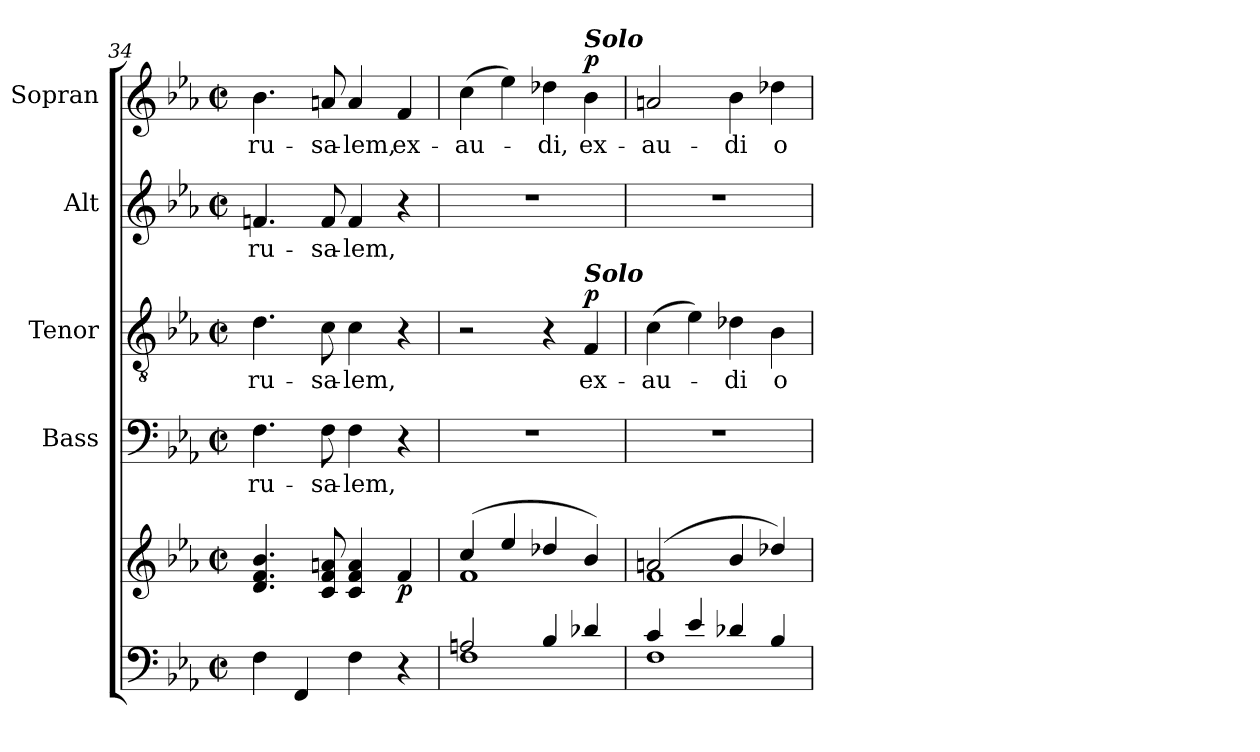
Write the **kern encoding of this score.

**kern	**kern	**dynam	**kern	**text	**kern	**text	**dynam	**kern	**text	**kern	**text	**dynam
*part5	*part5	*part5	*part4	*part4	*part3	*part3	*part3	*part2	*part2	*part1	*part1	*part1
*staff6	*staff5	*staff5/6	*staff4	*staff4	*staff3	*staff3	*staff3	*staff2	*staff2	*staff1	*staff1	*staff1
*	*	*	*I"Bass	*	*I"Tenor	*	*	*I"Alt	*	*I"Sopran	*	*
*	*	*	*I'B.	*	*I'T.	*	*	*I'A.	*	*I'S.	*	*
*clefF4	*clefG2	*	*clefF4	*	*clefGv2	*	*	*clefG2	*	*clefG2	*	*
*k[b-e-a-]	*k[b-e-a-]	*	*k[b-e-a-]	*	*k[b-e-a-]	*	*	*k[b-e-a-]	*	*k[b-e-a-]	*	*
*E-:	*E-:	*	*E-:	*	*E-:	*	*	*E-:	*	*E-:	*	*
*M2/2	*M2/2	*	*M2/2	*	*M2/2	*	*	*M2/2	*	*M2/2	*	*
*met(c|)	*met(c|)	*	*met(c|)	*	*met(c|)	*	*	*met(c|)	*	*met(c|)	*	*
=34	=34	=34	=34	=34	=34	=34	=34	=34	=34	=34	=34	=34
!	!	!	!	!LO:LY:b	!	!LO:LY:b	!	!	!LO:LY:b	!	!LO:LY:b	!
4F\	4.d/ 4.f/ 4.b-/	.	4.F\	-ru-	4.d\	-ru-	.	4.fn/	-ru-	4.b-\	-ru-	.
4FF/	.	.	.	.	.	.	.	.	.	.	.	.
!	!	!	!	!LO:LY:b	!	!LO:LY:b	!	!	!LO:LY:b	!	!LO:LY:b	!
.	8c/ 8f/ 8an/	.	8F\	-sa-	8c\	-sa-	.	8f/	-sa-	8an/	-sa-	.
!	!	!	!	!LO:LY:b	!	!LO:LY:b	!	!	!LO:LY:b	!	!LO:LY:b	!
4F\	4c/ 4f/ 4a/	.	4F\	-lem,	4c\	-lem,	.	4f/	-lem,	4a/	-lem,	.
!	!	!LO:DY:b	!	!	!	!	!	!	!	!	!LO:LY:b	!
4r	4f/	p	4r	.	4r	.	.	4r	.	4f/	ex-	.
=35	=35	=35	=35	=35	=35	=35	=35	=35	=35	=35	=35	=35
*^	*^	*	*	*	*	*	*	*	*	*	*	*
!	!	!	!	!	!	!	!	!	!	!	!	!	!LO:LY:b	!
2An/	1F	(4cc/	1f	.	1r	.	2r	.	.	1r	.	(>4cc\	-au-	.
.	.	4ee-/	.	.	.	.	.	.	.	.	.	4ee-\)	.	.
!	!	!	!	!	!	!	!	!	!	!	!	!	!LO:LY:b	!
4B-/	.	4dd-X/	.	.	.	.	4r	.	.	.	.	4dd-X\	-di,	.
!	!	!	!	!	!	!	!	!	!	!	!	!LO:TX:a:Bi:t=Solo	!	!
!	!	!	!	!	!	!	!LO:TX:a:Bi:t=Solo	!	!	!	!	!	!	!
!	!	!	!	!	!	!	!	!LO:LY:b	!LO:DY:a	!	!	!	!LO:LY:b	!LO:DY:a
4d-X/	.	4b-/)	.	.	.	.	4F/	ex-	p	.	.	4b-\	ex-	p
=36	=36	=36	=36	=36	=36	=36	=36	=36	=36	=36	=36	=36	=36	=36
!	!	!	!	!	!	!	!	!LO:LY:b	!	!	!	!	!LO:LY:b	!
4c/	1F	(2an/	1f	.	1r	.	(>4c\	-au-	.	1r	.	2an/	-au-	.
4e-/	.	.	.	.	.	.	4e-\)	.	.	.	.	.	.	.
!	!	!	!	!	!	!	!	!LO:LY:b	!	!	!	!	!LO:LY:b	!
4d-X/	.	4b-/	.	.	.	.	4d-X\	-di	.	.	.	4b-\	-di	.
!	!	!	!	!	!	!	!	!LO:LY:b	!	!	!	!	!LO:LY:b	!
4B-/	.	4dd-X/)	.	.	.	.	4B-\	o-	.	.	.	4dd-X\	o-	.
*v	*v	*	*	*	*	*	*	*	*	*	*	*	*	*
*	*v	*v	*	*	*	*	*	*	*	*	*	*	*
=	=	=	=	=	=	=	=	=	=	=	=	=
*-	*-	*-	*-	*-	*-	*-	*-	*-	*-	*-	*-	*-
